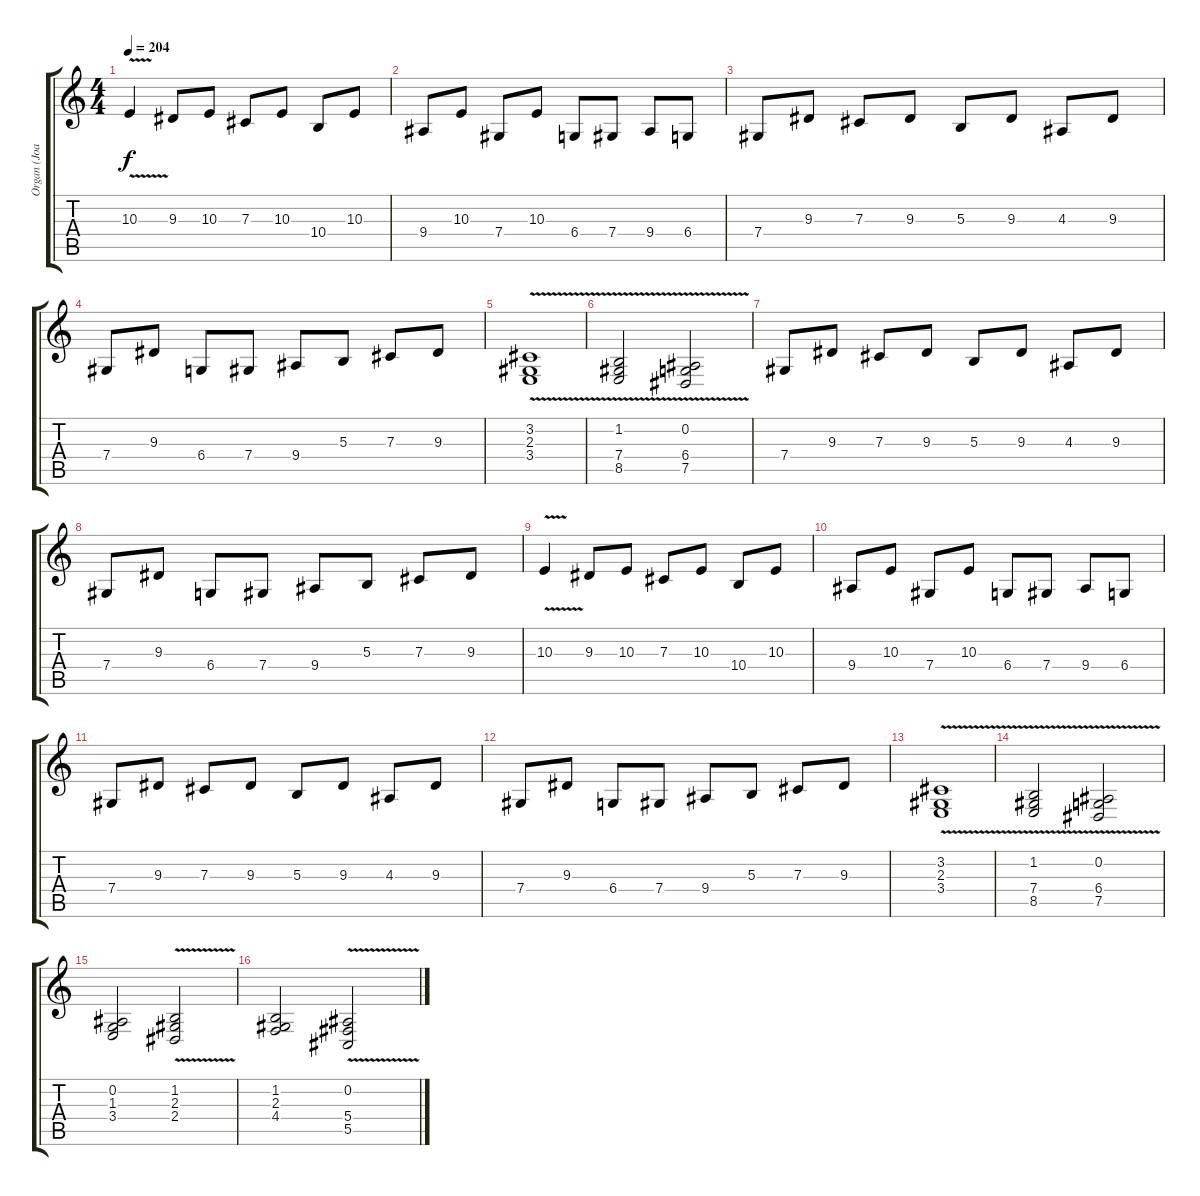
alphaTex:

\track ("Organ (Joakim Svalberg)" "Organ (Joa") {instrument churchorgan}
\staff {score tabs}
\tuning (Eb4 Bb3 Gb3 Db3 Ab2 Eb2) {hide}
\ts (4 4)
\tempo 204
\clef g2
\ks c
10.3{v}.4{dy f} 9.3.8 10.3.8 7.3.8 10.3.8 10.4.8 10.3.8 |
9.4.8 10.3.8 7.4.8 10.3.8 6.4.8 7.4.8 9.4.8 6.4.8 |
7.4.8 9.3.8 7.3.8 9.3.8 5.3.8 9.3.8 4.3.8 9.3.8 |
7.4.8 9.3.8 6.4.8 7.4.8 9.4.8 5.3.8 7.3.8 9.3.8 |
(3.2{v} 2.3 3.4).1 |
(1.2 7.4{v} 8.5).2 (0.2 6.4{v} 7.5).2 |
7.4.8 9.3.8 7.3.8 9.3.8 5.3.8 9.3.8 4.3.8 9.3.8 |
7.4.8 9.3.8 6.4.8 7.4.8 9.4.8 5.3.8 7.3.8 9.3.8 |
10.3{v}.4 9.3.8 10.3.8 7.3.8 10.3.8 10.4.8 10.3.8 |
9.4.8 10.3.8 7.4.8 10.3.8 6.4.8 7.4.8 9.4.8 6.4.8 |
7.4.8 9.3.8 7.3.8 9.3.8 5.3.8 9.3.8 4.3.8 9.3.8 |
7.4.8 9.3.8 6.4.8 7.4.8 9.4.8 5.3.8 7.3.8 9.3.8 |
(3.2{v} 2.3 3.4).1 |
(1.2 7.4{v} 8.5).2 (0.2 6.4{v} 7.5).2 |
(0.2 1.3 3.4).2 (1.2 2.3{v} 2.4).2 |
(1.2 2.3 4.4).2 (0.2 5.4{v} 5.5).2
